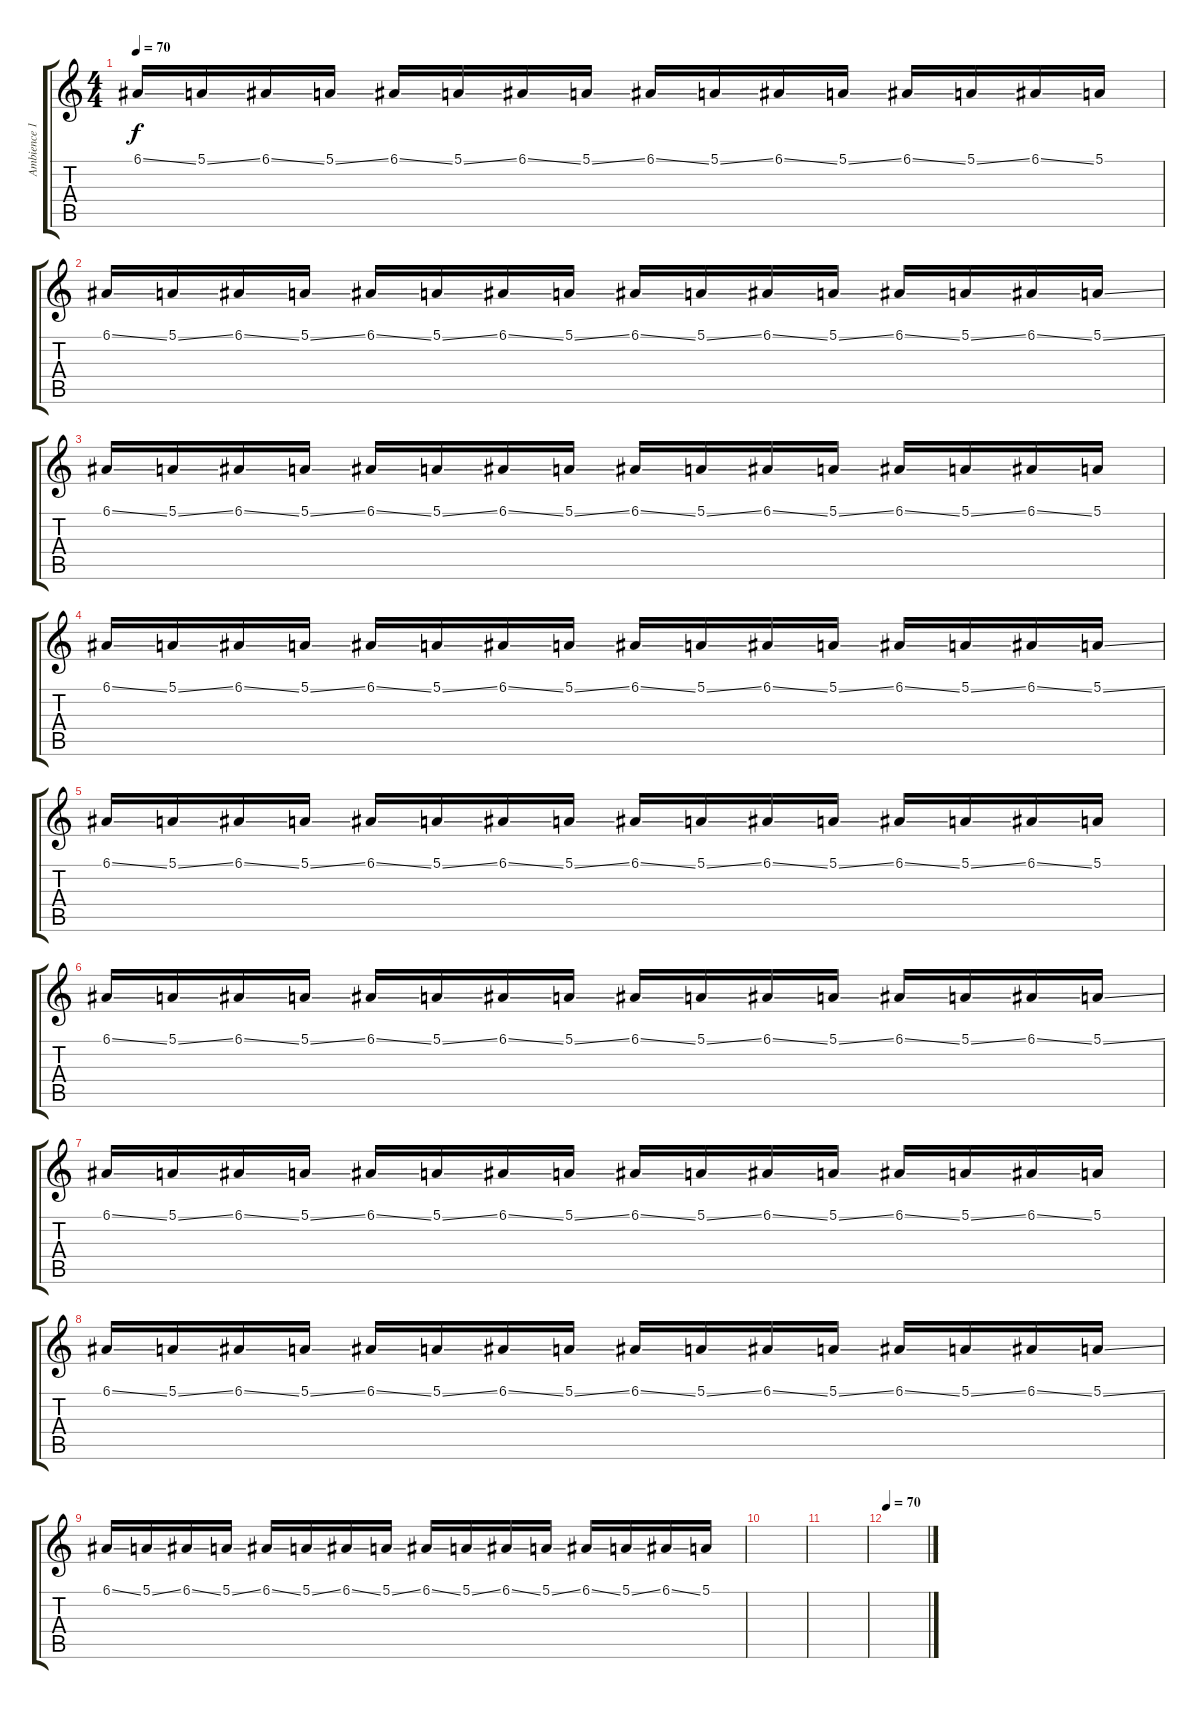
\track ("Ambience 1" "Ambience 1") {instrument tremolostrings}
\staff {score tabs}
\tuning (E4 B3 G3 D3 A2 E2) {hide}
\ts (4 4)
\tempo 70
\clef g2
\ks c
6.1{ss}.16{dy f} 5.1{ss}.16 6.1{ss}.16 5.1{ss}.16 6.1{ss}.16 5.1{ss}.16 6.1{ss}.16 5.1{ss}.16 6.1{ss}.16 5.1{ss}.16 6.1{ss}.16 5.1{ss}.16 6.1{ss}.16 5.1{ss}.16 6.1{ss}.16 5.1.16 |
6.1{ss}.16 5.1{ss}.16 6.1{ss}.16 5.1{ss}.16 6.1{ss}.16 5.1{ss}.16 6.1{ss}.16 5.1{ss}.16 6.1{ss}.16 5.1{ss}.16 6.1{ss}.16 5.1{ss}.16 6.1{ss}.16 5.1{ss}.16 6.1{ss}.16 5.1{ss}.16 |
6.1{ss}.16 5.1{ss}.16 6.1{ss}.16 5.1{ss}.16 6.1{ss}.16 5.1{ss}.16 6.1{ss}.16 5.1{ss}.16 6.1{ss}.16 5.1{ss}.16 6.1{ss}.16 5.1{ss}.16 6.1{ss}.16 5.1{ss}.16 6.1{ss}.16 5.1.16 |
6.1{ss}.16 5.1{ss}.16 6.1{ss}.16 5.1{ss}.16 6.1{ss}.16 5.1{ss}.16 6.1{ss}.16 5.1{ss}.16 6.1{ss}.16 5.1{ss}.16 6.1{ss}.16 5.1{ss}.16 6.1{ss}.16 5.1{ss}.16 6.1{ss}.16 5.1{ss}.16 |
6.1{ss}.16 5.1{ss}.16 6.1{ss}.16 5.1{ss}.16 6.1{ss}.16 5.1{ss}.16 6.1{ss}.16 5.1{ss}.16 6.1{ss}.16 5.1{ss}.16 6.1{ss}.16 5.1{ss}.16 6.1{ss}.16 5.1{ss}.16 6.1{ss}.16 5.1.16 |
6.1{ss}.16 5.1{ss}.16 6.1{ss}.16 5.1{ss}.16 6.1{ss}.16 5.1{ss}.16 6.1{ss}.16 5.1{ss}.16 6.1{ss}.16 5.1{ss}.16 6.1{ss}.16 5.1{ss}.16 6.1{ss}.16 5.1{ss}.16 6.1{ss}.16 5.1{ss}.16 |
6.1{ss}.16 5.1{ss}.16 6.1{ss}.16 5.1{ss}.16 6.1{ss}.16 5.1{ss}.16 6.1{ss}.16 5.1{ss}.16 6.1{ss}.16 5.1{ss}.16 6.1{ss}.16 5.1{ss}.16 6.1{ss}.16 5.1{ss}.16 6.1{ss}.16 5.1.16 |
6.1{ss}.16 5.1{ss}.16 6.1{ss}.16 5.1{ss}.16 6.1{ss}.16 5.1{ss}.16 6.1{ss}.16 5.1{ss}.16 6.1{ss}.16 5.1{ss}.16 6.1{ss}.16 5.1{ss}.16 6.1{ss}.16 5.1{ss}.16 6.1{ss}.16 5.1{ss}.16 |
6.1{ss}.16 5.1{ss}.16 6.1{ss}.16 5.1{ss}.16 6.1{ss}.16 5.1{ss}.16 6.1{ss}.16 5.1{ss}.16 6.1{ss}.16 5.1{ss}.16 6.1{ss}.16 5.1{ss}.16 6.1{ss}.16 5.1{ss}.16 6.1{ss}.16 5.1.16 |
|
|
\tempo 70
